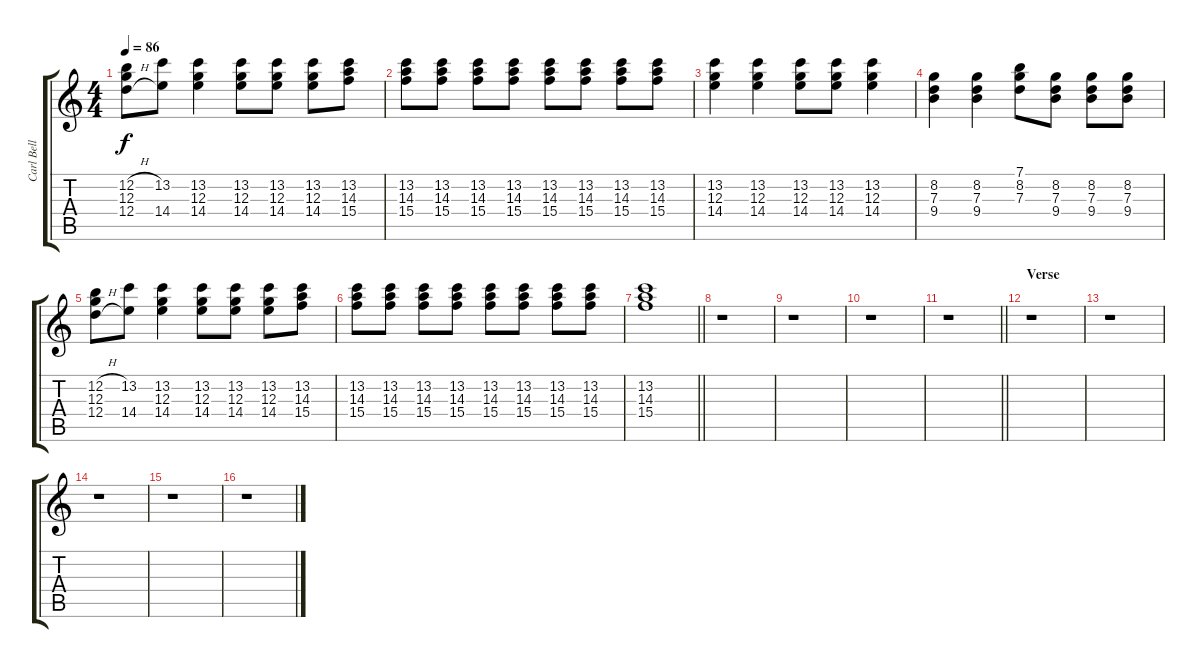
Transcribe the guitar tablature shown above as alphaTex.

\track ("Carl Bell (Lead Guitar)" "Carl Bell ") {instrument distortionguitar}
\staff {score tabs}
\tuning (E4 B3 G3 D3 A2 E2) {hide}
\ts (4 4)
\tempo 86
\clef g2
\ks c
(12.2{h} 12.3 12.4{h}).8{dy f} (13.2 14.4).8 (13.2 12.3 14.4).4 (13.2 12.3 14.4).8 (13.2 12.3 14.4).8 (13.2 12.3 14.4).8 (13.2 14.3 15.4).8 |
(13.2 14.3 15.4).8 (13.2 14.3 15.4).8 (13.2 14.3 15.4).8 (13.2 14.3 15.4).8 (13.2 14.3 15.4).8 (13.2 14.3 15.4).8 (13.2 14.3 15.4).8 (13.2 14.3 15.4).8 |
(13.2 12.3 14.4).4 (13.2 12.3 14.4).4 (13.2 12.3 14.4).8 (13.2 12.3 14.4).8 (13.2 12.3 14.4).4 |
(8.2 7.3 9.4).4 (8.2 7.3 9.4).4 (7.1 8.2 7.3).8 (8.2 7.3 9.4).8 (8.2 7.3 9.4).8 (8.2 7.3 9.4).8 |
(12.2{h} 12.3 12.4{h}).8 (13.2 14.4).8 (13.2 12.3 14.4).4 (13.2 12.3 14.4).8 (13.2 12.3 14.4).8 (13.2 12.3 14.4).8 (13.2 14.3 15.4).8 |
(13.2 14.3 15.4).8 (13.2 14.3 15.4).8 (13.2 14.3 15.4).8 (13.2 14.3 15.4).8 (13.2 14.3 15.4).8 (13.2 14.3 15.4).8 (13.2 14.3 15.4).8 (13.2 14.3 15.4).8 |
\barLineRight lightlight
(13.2 14.3 15.4).1 |
r.1 |
r.1 |
r.1 |
\barLineRight lightlight
r.1 |
\section ("" "Verse")
r.1 |
r.1 |
r.1 |
r.1 |
r.1
